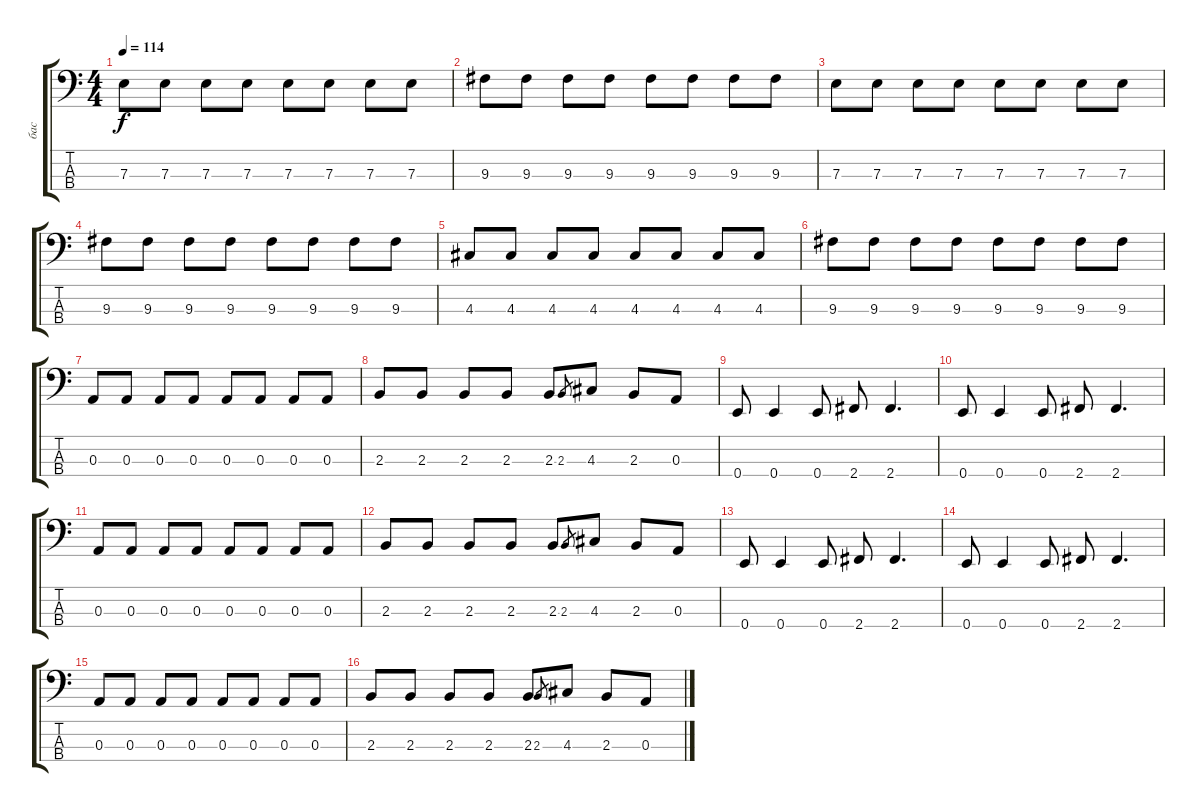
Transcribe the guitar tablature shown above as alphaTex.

\track ("бас" "бас") {instrument electricbassfinger}
\staff {score tabs}
\tuning (G2 D2 A1 E1) {hide}
\ts (4 4)
\tempo 114
\clef f4
\ks c
7.3.8{dy f} 7.3.8 7.3.8 7.3.8 7.3.8 7.3.8 7.3.8 7.3.8 |
9.3.8 9.3.8 9.3.8 9.3.8 9.3.8 9.3.8 9.3.8 9.3.8 |
7.3.8 7.3.8 7.3.8 7.3.8 7.3.8 7.3.8 7.3.8 7.3.8 |
9.3.8 9.3.8 9.3.8 9.3.8 9.3.8 9.3.8 9.3.8 9.3.8 |
4.3.8 4.3.8 4.3.8 4.3.8 4.3.8 4.3.8 4.3.8 4.3.8 |
9.3.8 9.3.8 9.3.8 9.3.8 9.3.8 9.3.8 9.3.8 9.3.8 |
0.3.8 0.3.8 0.3.8 0.3.8 0.3.8 0.3.8 0.3.8 0.3.8 |
2.3.8 2.3.8 2.3.8 2.3.8 2.3.8 2.3.8{gr} 4.3.8 2.3.8 0.3.8 |
0.4.8 0.4.4 0.4.8 2.4.8 2.4.4{d} |
0.4.8 0.4.4 0.4.8 2.4.8 2.4.4{d} |
0.3.8 0.3.8 0.3.8 0.3.8 0.3.8 0.3.8 0.3.8 0.3.8 |
2.3.8 2.3.8 2.3.8 2.3.8 2.3.8 2.3.8{gr} 4.3.8 2.3.8 0.3.8 |
0.4.8 0.4.4 0.4.8 2.4.8 2.4.4{d} |
0.4.8 0.4.4 0.4.8 2.4.8 2.4.4{d} |
0.3.8 0.3.8 0.3.8 0.3.8 0.3.8 0.3.8 0.3.8 0.3.8 |
2.3.8 2.3.8 2.3.8 2.3.8 2.3.8 2.3.8{gr} 4.3.8 2.3.8 0.3.8
